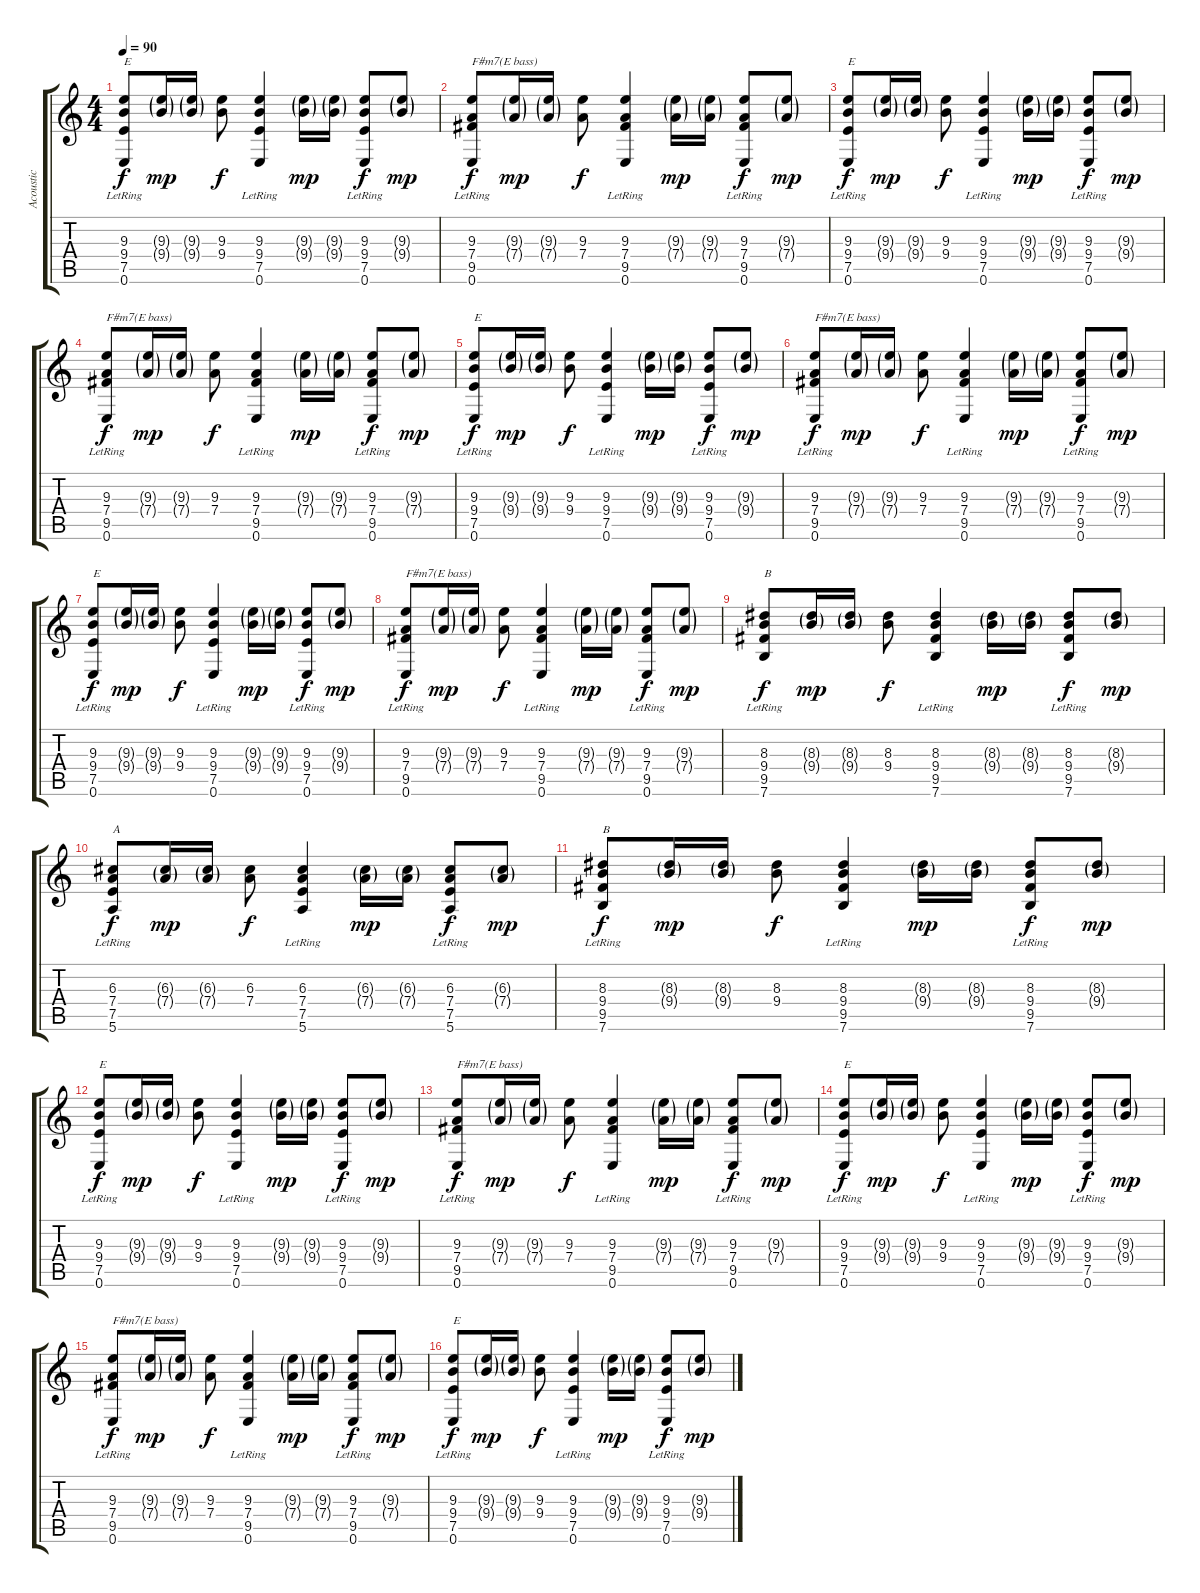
\track ("Acoustic" "Acoustic") {instrument acousticguitarsteel}
\staff {score tabs}
\tuning (E4 B3 G3 D3 A2 E2) {hide}
\ts (4 4)
\tempo 90
\clef g2
\ks c
(9.3 9.4 7.5 0.6{lr}).8{txt "E" dy f} (9.3{g} 9.4{g}).16{dy mp} (9.3{g} 9.4{g}).16 (9.3 9.4).8{dy f} (9.3 9.4 7.5 0.6{lr}).4 (9.3{g} 9.4{g}).16{dy mp} (9.3{g} 9.4{g}).16 (9.3 9.4 7.5 0.6{lr}).8{dy f} (9.3{g} 9.4{g}).8{dy mp} |
(9.3 7.4 9.5 0.6{lr}).8{txt "F#m7(E bass)" dy f} (9.3{g} 7.4{g}).16{dy mp} (9.3{g} 7.4{g}).16 (9.3 7.4).8{dy f} (9.3 7.4 9.5 0.6{lr}).4 (9.3{g} 7.4{g}).16{dy mp} (9.3{g} 7.4{g}).16 (9.3 7.4 9.5 0.6{lr}).8{dy f} (9.3{g} 7.4{g}).8{dy mp} |
(9.3 9.4 7.5 0.6{lr}).8{txt "E" dy f} (9.3{g} 9.4{g}).16{dy mp} (9.3{g} 9.4{g}).16 (9.3 9.4).8{dy f} (9.3 9.4 7.5 0.6{lr}).4 (9.3{g} 9.4{g}).16{dy mp} (9.3{g} 9.4{g}).16 (9.3 9.4 7.5 0.6{lr}).8{dy f} (9.3{g} 9.4{g}).8{dy mp} |
(9.3 7.4 9.5 0.6{lr}).8{txt "F#m7(E bass)" dy f} (9.3{g} 7.4{g}).16{dy mp} (9.3{g} 7.4{g}).16 (9.3 7.4).8{dy f} (9.3 7.4 9.5 0.6{lr}).4 (9.3{g} 7.4{g}).16{dy mp} (9.3{g} 7.4{g}).16 (9.3 7.4 9.5 0.6{lr}).8{dy f} (9.3{g} 7.4{g}).8{dy mp} |
(9.3 9.4 7.5 0.6{lr}).8{txt "E" dy f} (9.3{g} 9.4{g}).16{dy mp} (9.3{g} 9.4{g}).16 (9.3 9.4).8{dy f} (9.3 9.4 7.5 0.6{lr}).4 (9.3{g} 9.4{g}).16{dy mp} (9.3{g} 9.4{g}).16 (9.3 9.4 7.5 0.6{lr}).8{dy f} (9.3{g} 9.4{g}).8{dy mp} |
(9.3 7.4 9.5 0.6{lr}).8{txt "F#m7(E bass)" dy f} (9.3{g} 7.4{g}).16{dy mp} (9.3{g} 7.4{g}).16 (9.3 7.4).8{dy f} (9.3 7.4 9.5 0.6{lr}).4 (9.3{g} 7.4{g}).16{dy mp} (9.3{g} 7.4{g}).16 (9.3 7.4 9.5 0.6{lr}).8{dy f} (9.3{g} 7.4{g}).8{dy mp} |
(9.3 9.4 7.5 0.6{lr}).8{txt "E" dy f} (9.3{g} 9.4{g}).16{dy mp} (9.3{g} 9.4{g}).16 (9.3 9.4).8{dy f} (9.3 9.4 7.5 0.6{lr}).4 (9.3{g} 9.4{g}).16{dy mp} (9.3{g} 9.4{g}).16 (9.3 9.4 7.5 0.6{lr}).8{dy f} (9.3{g} 9.4{g}).8{dy mp} |
(9.3 7.4 9.5 0.6{lr}).8{txt "F#m7(E bass)" dy f} (9.3{g} 7.4{g}).16{dy mp} (9.3{g} 7.4{g}).16 (9.3 7.4).8{dy f} (9.3 7.4 9.5 0.6{lr}).4 (9.3{g} 7.4{g}).16{dy mp} (9.3{g} 7.4{g}).16 (9.3 7.4 9.5 0.6{lr}).8{dy f} (9.3{g} 7.4{g}).8{dy mp} |
(8.3 9.4 9.5 7.6{lr}).8{txt "B" dy f} (8.3{g} 9.4{g}).16{dy mp} (8.3{g} 9.4{g}).16 (8.3 9.4).8{dy f} (8.3 9.4 9.5 7.6{lr}).4 (8.3{g} 9.4{g}).16{dy mp} (8.3{g} 9.4{g}).16 (8.3 9.4 9.5 7.6{lr}).8{dy f} (8.3{g} 9.4{g}).8{dy mp} |
(6.3 7.4 7.5 5.6{lr}).8{txt "A" dy f} (6.3{g} 7.4{g}).16{dy mp} (6.3{g} 7.4{g}).16 (6.3 7.4).8{dy f} (6.3 7.4 7.5 5.6{lr}).4 (6.3{g} 7.4{g}).16{dy mp} (6.3{g} 7.4{g}).16 (6.3 7.4 7.5 5.6{lr}).8{dy f} (6.3{g} 7.4{g}).8{dy mp} |
(8.3 9.4 9.5 7.6{lr}).8{txt "B" dy f} (8.3{g} 9.4{g}).16{dy mp} (8.3{g} 9.4{g}).16 (8.3 9.4).8{dy f} (8.3 9.4 9.5 7.6{lr}).4 (8.3{g} 9.4{g}).16{dy mp} (8.3{g} 9.4{g}).16 (8.3 9.4 9.5 7.6{lr}).8{dy f} (8.3{g} 9.4{g}).8{dy mp} |
(9.3 9.4 7.5 0.6{lr}).8{txt "E" dy f} (9.3{g} 9.4{g}).16{dy mp} (9.3{g} 9.4{g}).16 (9.3 9.4).8{dy f} (9.3 9.4 7.5 0.6{lr}).4 (9.3{g} 9.4{g}).16{dy mp} (9.3{g} 9.4{g}).16 (9.3 9.4 7.5 0.6{lr}).8{dy f} (9.3{g} 9.4{g}).8{dy mp} |
(9.3 7.4 9.5 0.6{lr}).8{txt "F#m7(E bass)" dy f} (9.3{g} 7.4{g}).16{dy mp} (9.3{g} 7.4{g}).16 (9.3 7.4).8{dy f} (9.3 7.4 9.5 0.6{lr}).4 (9.3{g} 7.4{g}).16{dy mp} (9.3{g} 7.4{g}).16 (9.3 7.4 9.5 0.6{lr}).8{dy f} (9.3{g} 7.4{g}).8{dy mp} |
(9.3 9.4 7.5 0.6{lr}).8{txt "E" dy f} (9.3{g} 9.4{g}).16{dy mp} (9.3{g} 9.4{g}).16 (9.3 9.4).8{dy f} (9.3 9.4 7.5 0.6{lr}).4 (9.3{g} 9.4{g}).16{dy mp} (9.3{g} 9.4{g}).16 (9.3 9.4 7.5 0.6{lr}).8{dy f} (9.3{g} 9.4{g}).8{dy mp} |
(9.3 7.4 9.5 0.6{lr}).8{txt "F#m7(E bass)" dy f} (9.3{g} 7.4{g}).16{dy mp} (9.3{g} 7.4{g}).16 (9.3 7.4).8{dy f} (9.3 7.4 9.5 0.6{lr}).4 (9.3{g} 7.4{g}).16{dy mp} (9.3{g} 7.4{g}).16 (9.3 7.4 9.5 0.6{lr}).8{dy f} (9.3{g} 7.4{g}).8{dy mp} |
(9.3 9.4 7.5 0.6{lr}).8{txt "E" dy f} (9.3{g} 9.4{g}).16{dy mp} (9.3{g} 9.4{g}).16 (9.3 9.4).8{dy f} (9.3 9.4 7.5 0.6{lr}).4 (9.3{g} 9.4{g}).16{dy mp} (9.3{g} 9.4{g}).16 (9.3 9.4 7.5 0.6{lr}).8{dy f} (9.3{g} 9.4{g}).8{dy mp}
